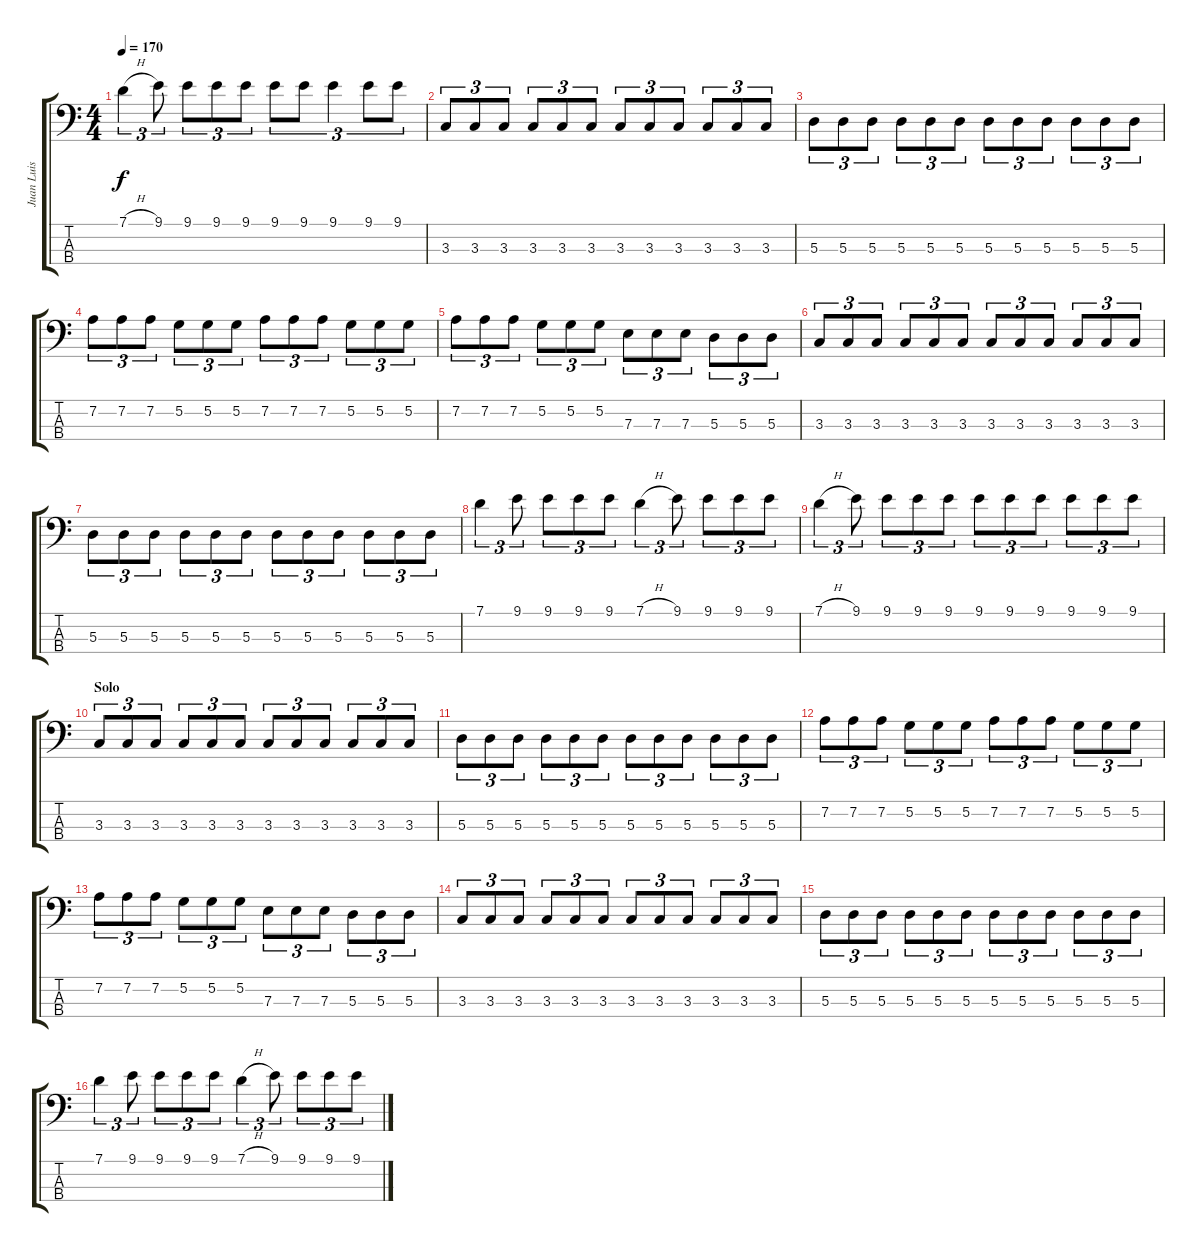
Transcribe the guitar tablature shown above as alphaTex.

\track ("Juan Luis Serrano" "Juan Luis ") {instrument electricbassfinger}
\staff {score tabs}
\tuning (G2 D2 A1 E1) {hide}
\ts (4 4)
\tempo 170
\clef f4
\ks c
7.1{h}.4{tu (3 2) dy f} 9.1.8{tu (3 2)} 9.1.8{tu (3 2)} 9.1.8{tu (3 2)} 9.1.8{tu (3 2)} 9.1.8{tu (3 2)} 9.1.8{tu (3 2)} 9.1.4{tu (3 2)} 9.1.8{tu (3 2)} 9.1.8{tu (3 2)} |
3.3.8{tu (3 2)} 3.3.8{tu (3 2)} 3.3.8{tu (3 2)} 3.3.8{tu (3 2)} 3.3.8{tu (3 2)} 3.3.8{tu (3 2)} 3.3.8{tu (3 2)} 3.3.8{tu (3 2)} 3.3.8{tu (3 2)} 3.3.8{tu (3 2)} 3.3.8{tu (3 2)} 3.3.8{tu (3 2)} |
5.3.8{tu (3 2)} 5.3.8{tu (3 2)} 5.3.8{tu (3 2)} 5.3.8{tu (3 2)} 5.3.8{tu (3 2)} 5.3.8{tu (3 2)} 5.3.8{tu (3 2)} 5.3.8{tu (3 2)} 5.3.8{tu (3 2)} 5.3.8{tu (3 2)} 5.3.8{tu (3 2)} 5.3.8{tu (3 2)} |
7.2.8{tu (3 2)} 7.2.8{tu (3 2)} 7.2.8{tu (3 2)} 5.2.8{tu (3 2)} 5.2.8{tu (3 2)} 5.2.8{tu (3 2)} 7.2.8{tu (3 2)} 7.2.8{tu (3 2)} 7.2.8{tu (3 2)} 5.2.8{tu (3 2)} 5.2.8{tu (3 2)} 5.2.8{tu (3 2)} |
7.2.8{tu (3 2)} 7.2.8{tu (3 2)} 7.2.8{tu (3 2)} 5.2.8{tu (3 2)} 5.2.8{tu (3 2)} 5.2.8{tu (3 2)} 7.3.8{tu (3 2)} 7.3.8{tu (3 2)} 7.3.8{tu (3 2)} 5.3.8{tu (3 2)} 5.3.8{tu (3 2)} 5.3.8{tu (3 2)} |
3.3.8{tu (3 2)} 3.3.8{tu (3 2)} 3.3.8{tu (3 2)} 3.3.8{tu (3 2)} 3.3.8{tu (3 2)} 3.3.8{tu (3 2)} 3.3.8{tu (3 2)} 3.3.8{tu (3 2)} 3.3.8{tu (3 2)} 3.3.8{tu (3 2)} 3.3.8{tu (3 2)} 3.3.8{tu (3 2)} |
5.3.8{tu (3 2)} 5.3.8{tu (3 2)} 5.3.8{tu (3 2)} 5.3.8{tu (3 2)} 5.3.8{tu (3 2)} 5.3.8{tu (3 2)} 5.3.8{tu (3 2)} 5.3.8{tu (3 2)} 5.3.8{tu (3 2)} 5.3.8{tu (3 2)} 5.3.8{tu (3 2)} 5.3.8{tu (3 2)} |
7.1.4{tu (3 2)} 9.1.8{tu (3 2)} 9.1.8{tu (3 2)} 9.1.8{tu (3 2)} 9.1.8{tu (3 2)} 7.1{h}.4{tu (3 2)} 9.1.8{tu (3 2)} 9.1.8{tu (3 2)} 9.1.8{tu (3 2)} 9.1.8{tu (3 2)} |
7.1{h}.4{tu (3 2)} 9.1.8{tu (3 2)} 9.1.8{tu (3 2)} 9.1.8{tu (3 2)} 9.1.8{tu (3 2)} 9.1.8{tu (3 2)} 9.1.8{tu (3 2)} 9.1.8{tu (3 2)} 9.1.8{tu (3 2)} 9.1.8{tu (3 2)} 9.1.8{tu (3 2)} |
\section ("" "Solo")
3.3.8{tu (3 2)} 3.3.8{tu (3 2)} 3.3.8{tu (3 2)} 3.3.8{tu (3 2)} 3.3.8{tu (3 2)} 3.3.8{tu (3 2)} 3.3.8{tu (3 2)} 3.3.8{tu (3 2)} 3.3.8{tu (3 2)} 3.3.8{tu (3 2)} 3.3.8{tu (3 2)} 3.3.8{tu (3 2)} |
5.3.8{tu (3 2)} 5.3.8{tu (3 2)} 5.3.8{tu (3 2)} 5.3.8{tu (3 2)} 5.3.8{tu (3 2)} 5.3.8{tu (3 2)} 5.3.8{tu (3 2)} 5.3.8{tu (3 2)} 5.3.8{tu (3 2)} 5.3.8{tu (3 2)} 5.3.8{tu (3 2)} 5.3.8{tu (3 2)} |
7.2.8{tu (3 2)} 7.2.8{tu (3 2)} 7.2.8{tu (3 2)} 5.2.8{tu (3 2)} 5.2.8{tu (3 2)} 5.2.8{tu (3 2)} 7.2.8{tu (3 2)} 7.2.8{tu (3 2)} 7.2.8{tu (3 2)} 5.2.8{tu (3 2)} 5.2.8{tu (3 2)} 5.2.8{tu (3 2)} |
7.2.8{tu (3 2)} 7.2.8{tu (3 2)} 7.2.8{tu (3 2)} 5.2.8{tu (3 2)} 5.2.8{tu (3 2)} 5.2.8{tu (3 2)} 7.3.8{tu (3 2)} 7.3.8{tu (3 2)} 7.3.8{tu (3 2)} 5.3.8{tu (3 2)} 5.3.8{tu (3 2)} 5.3.8{tu (3 2)} |
3.3.8{tu (3 2)} 3.3.8{tu (3 2)} 3.3.8{tu (3 2)} 3.3.8{tu (3 2)} 3.3.8{tu (3 2)} 3.3.8{tu (3 2)} 3.3.8{tu (3 2)} 3.3.8{tu (3 2)} 3.3.8{tu (3 2)} 3.3.8{tu (3 2)} 3.3.8{tu (3 2)} 3.3.8{tu (3 2)} |
5.3.8{tu (3 2)} 5.3.8{tu (3 2)} 5.3.8{tu (3 2)} 5.3.8{tu (3 2)} 5.3.8{tu (3 2)} 5.3.8{tu (3 2)} 5.3.8{tu (3 2)} 5.3.8{tu (3 2)} 5.3.8{tu (3 2)} 5.3.8{tu (3 2)} 5.3.8{tu (3 2)} 5.3.8{tu (3 2)} |
7.1.4{tu (3 2)} 9.1.8{tu (3 2)} 9.1.8{tu (3 2)} 9.1.8{tu (3 2)} 9.1.8{tu (3 2)} 7.1{h}.4{tu (3 2)} 9.1.8{tu (3 2)} 9.1.8{tu (3 2)} 9.1.8{tu (3 2)} 9.1.8{tu (3 2)}
